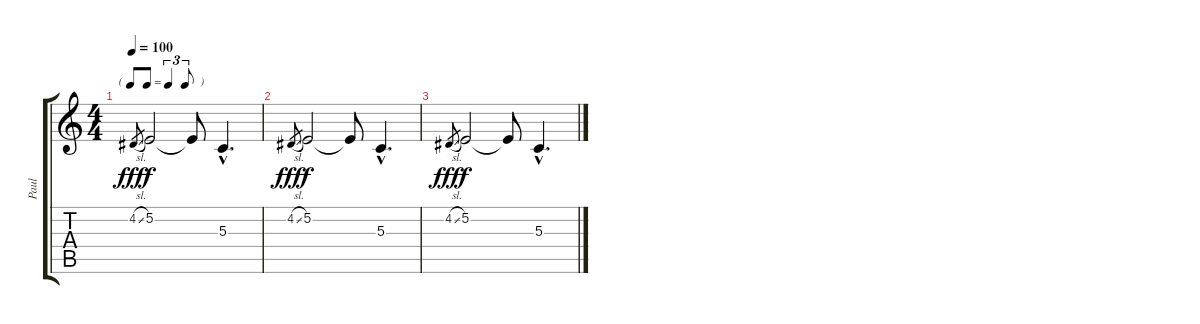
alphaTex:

\track ("Paul" "Paul") {instrument clarinet}
\staff {score tabs}
\tuning (E4 B3 G3 D3 A2 E2) {hide}
\ts (4 4)
\tf triplet8th
\tempo 100
\clef g2
\ks c
4.2{sl}.8{gr dy fff} 5.2.2{dy f volume 7} 5.2{t}.8 5.3{hac}.4{d} |
4.2{sl}.8{gr dy fff} 5.2.2{dy f volume 5} 5.2{t}.8 5.3{hac}.4{d} |
4.2{sl}.8{gr dy fff} 5.2.2{dy f volume 3} 5.2{t}.8{volume 1} 5.3{hac}.4{d}
